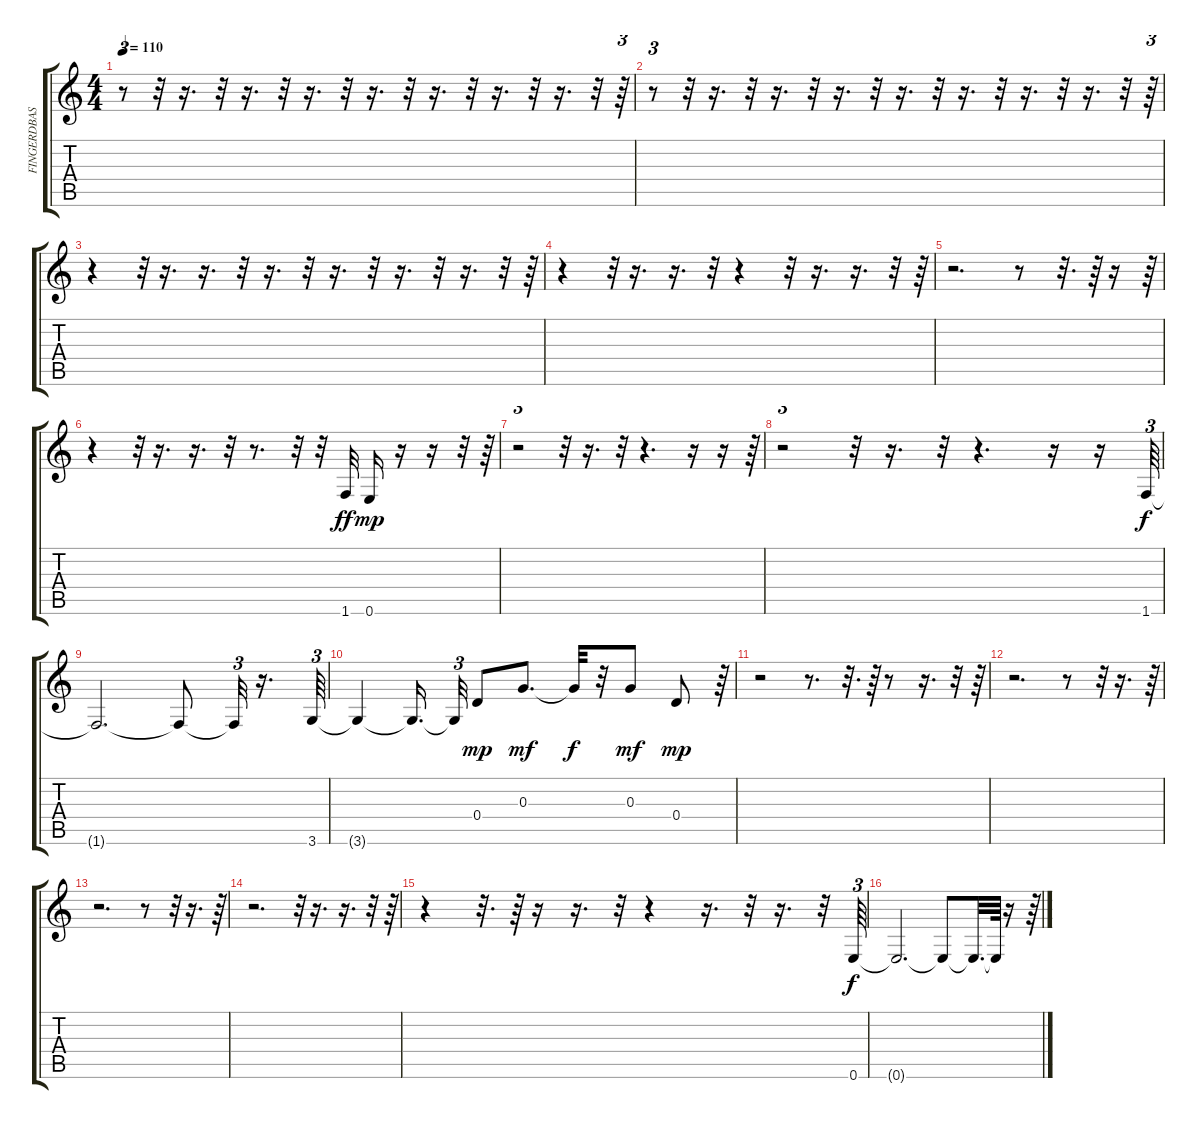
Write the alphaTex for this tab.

\track ("FINGERDBAS" "FINGERDBAS") {instrument electricbassfinger}
\staff {score tabs}
\tuning (E4 B3 G3 D3 A2 E2) {hide}
\ts (4 4)
\tempo 110
\clef g2
\ks c
r.8{tu (3 2) dy f} r.32 r.16{d} r.32 r.16{d} r.32 r.16{d} r.32 r.16{d} r.32 r.16{d} r.32 r.16{d} r.32 r.16{d} r.32 r.64{tu (3 2)} |
r.8{tu (3 2)} r.32 r.16{d} r.32 r.16{d} r.32 r.16{d} r.32 r.16{d} r.32 r.16{d} r.32 r.16{d} r.32 r.16{d} r.32 r.64{tu (3 2)} |
r.4 r.32{tu (3 2)} r.16{d} r.16{d} r.32 r.16{d} r.32 r.16{d} r.32 r.16{d} r.32 r.16{d} r.32 r.64{tu (3 2)} |
r.4 r.32{tu (3 2)} r.16{d} r.16{d} r.32 r.4 r.32 r.16{d} r.16{d} r.32 r.64{tu (3 2)} |
r.2{d} r.8 r.32{d} r.64 r.16 r.64{tu (3 2)} |
r.4 r.32{tu (3 2)} r.16{d} r.16{d} r.32 r.8{d} r.32 r.32 1.6.32{dy ff} 0.6.16{dy mp} r.16 r.16 r.32 r.64{tu (3 2)} |
r.2{tu (3 2)} r.32 r.16{d} r.32 r.4{d} r.16 r.16 r.64{tu (3 2)} |
r.2{tu (3 2)} r.32 r.16{d} r.32 r.4{d} r.16 r.16 1.6.64{tu (3 2) dy f} |
1.6{t}.2{d} 1.6{t}.8 1.6{t}.32{tu (3 2)} r.16{d} 3.6.64{tu (3 2)} |
3.6{t}.4 3.6{t}.16{d} 3.6{t}.32{tu (3 2)} 0.4.8{dy mp} 0.3.8{d dy mf} 0.3{t}.32{dy f} r.32 0.3.8{dy mf} 0.4.8{dy mp} r.64{tu (3 2)} |
r.2 r.8{d} r.32{d} r.64 r.8 r.16{d} r.32 r.64{tu (3 2)} |
r.2{d} r.8 r.32{tu (3 2)} r.16{d} r.64{tu (3 2)} |
r.2{d} r.8 r.32{tu (3 2)} r.16{d} r.64{tu (3 2)} |
r.2{d} r.32{tu (3 2)} r.16{d} r.16{d} r.32 r.64{tu (3 2)} |
r.4 r.32{d} r.64 r.16 r.16{d} r.32 r.4 r.16{d} r.32 r.16{d} r.32 0.6.64{tu (3 2) dy f} |
0.6{t}.2{d} 0.6{t}.8 0.6{t}.32{d} 0.6{t}.64 r.16 r.64{tu (3 2)}
